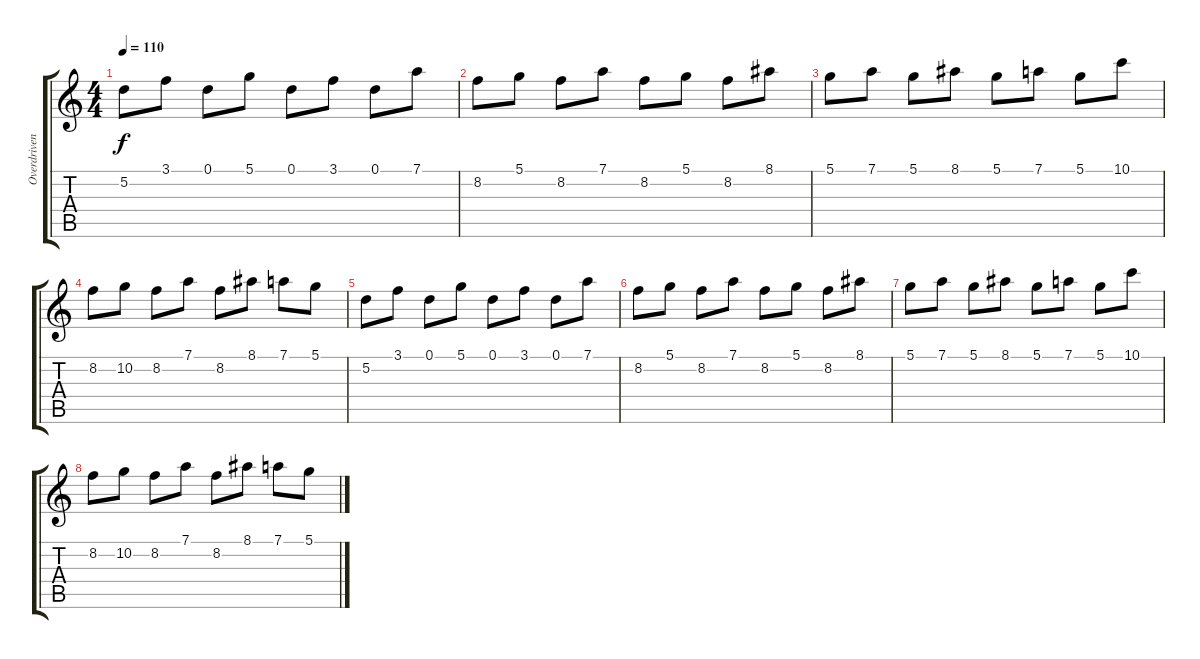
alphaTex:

\track ("Overdriven Guitar" "Overdriven") {instrument overdrivenguitar}
\staff {score tabs}
\tuning (D4 A3 F3 C3 G2 D2) {hide}
\ts (4 4)
\tempo 110
\clef g2
\ks c
5.2.8{dy f} 3.1.8 0.1.8 5.1.8 0.1.8 3.1.8 0.1.8 7.1.8 |
8.2.8 5.1.8 8.2.8 7.1.8 8.2.8 5.1.8 8.2.8 8.1.8 |
5.1.8 7.1.8 5.1.8 8.1.8 5.1.8 7.1.8 5.1.8 10.1.8 |
8.2.8 10.2.8 8.2.8 7.1.8 8.2.8 8.1.8 7.1.8 5.1.8 |
5.2.8 3.1.8 0.1.8 5.1.8 0.1.8 3.1.8 0.1.8 7.1.8 |
8.2.8 5.1.8 8.2.8 7.1.8 8.2.8 5.1.8 8.2.8 8.1.8 |
5.1.8 7.1.8 5.1.8 8.1.8 5.1.8 7.1.8 5.1.8 10.1.8 |
8.2.8 10.2.8 8.2.8 7.1.8 8.2.8 8.1.8 7.1.8 5.1.8
